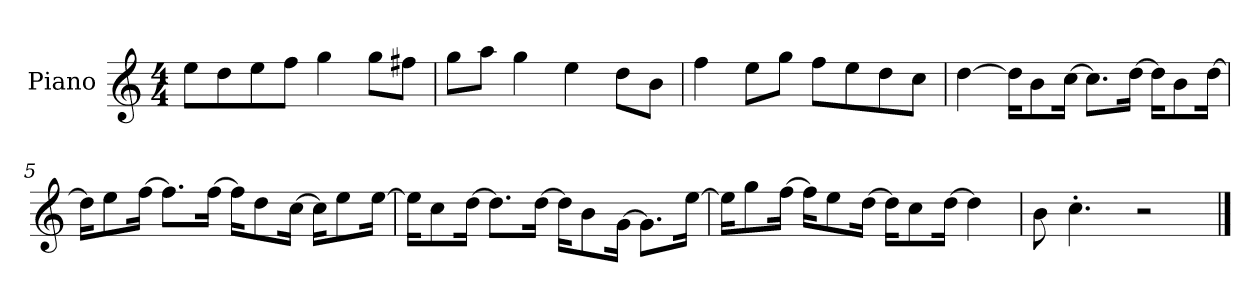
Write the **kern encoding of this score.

**kern
*part1
*staff1
*I"Piano
*I'P-no
*clefG2
*k[]
*M4/4
*MM90
=1
8ee\L
8dd\
8ee\
8ff\J
4gg\
8gg\L
8ff#X\J
=2
8gg\L
8aa\J
4gg\
4ee\
8dd\L
8b\J
=3
4ff\
8ee\L
8gg\J
8ff\L
8ee\
8dd\
8cc\J
=4
[4dd\
16dd\KL]
8b\
[16cc\Jk
8.cc\L]
[16dd\Jk
16dd\KL]
8b\
[16dd\Jk
!!LO:LB:g=z
=5
16dd\KL]
8ee\
[16ff\Jk
8.ff\L]
[16ff\Jk
16ff\KL]
8dd\
[16cc\Jk
16cc\KL]
8ee\
[16ee\Jk
=6
16ee\KL]
8cc\
[16dd\Jk
8.dd\L]
[16dd\Jk
16dd\KL]
8b\
[16g\Jk
8.g\L]
[16ee\Jk
=7
16ee\KL]
8gg\
[16ff\Jk
16ff\KL]
8ee\
[16dd\Jk
16dd\KL]
8cc\
[16dd\Jk
4dd\]
=8
8b\
4.cc'\
2r
==
*-
